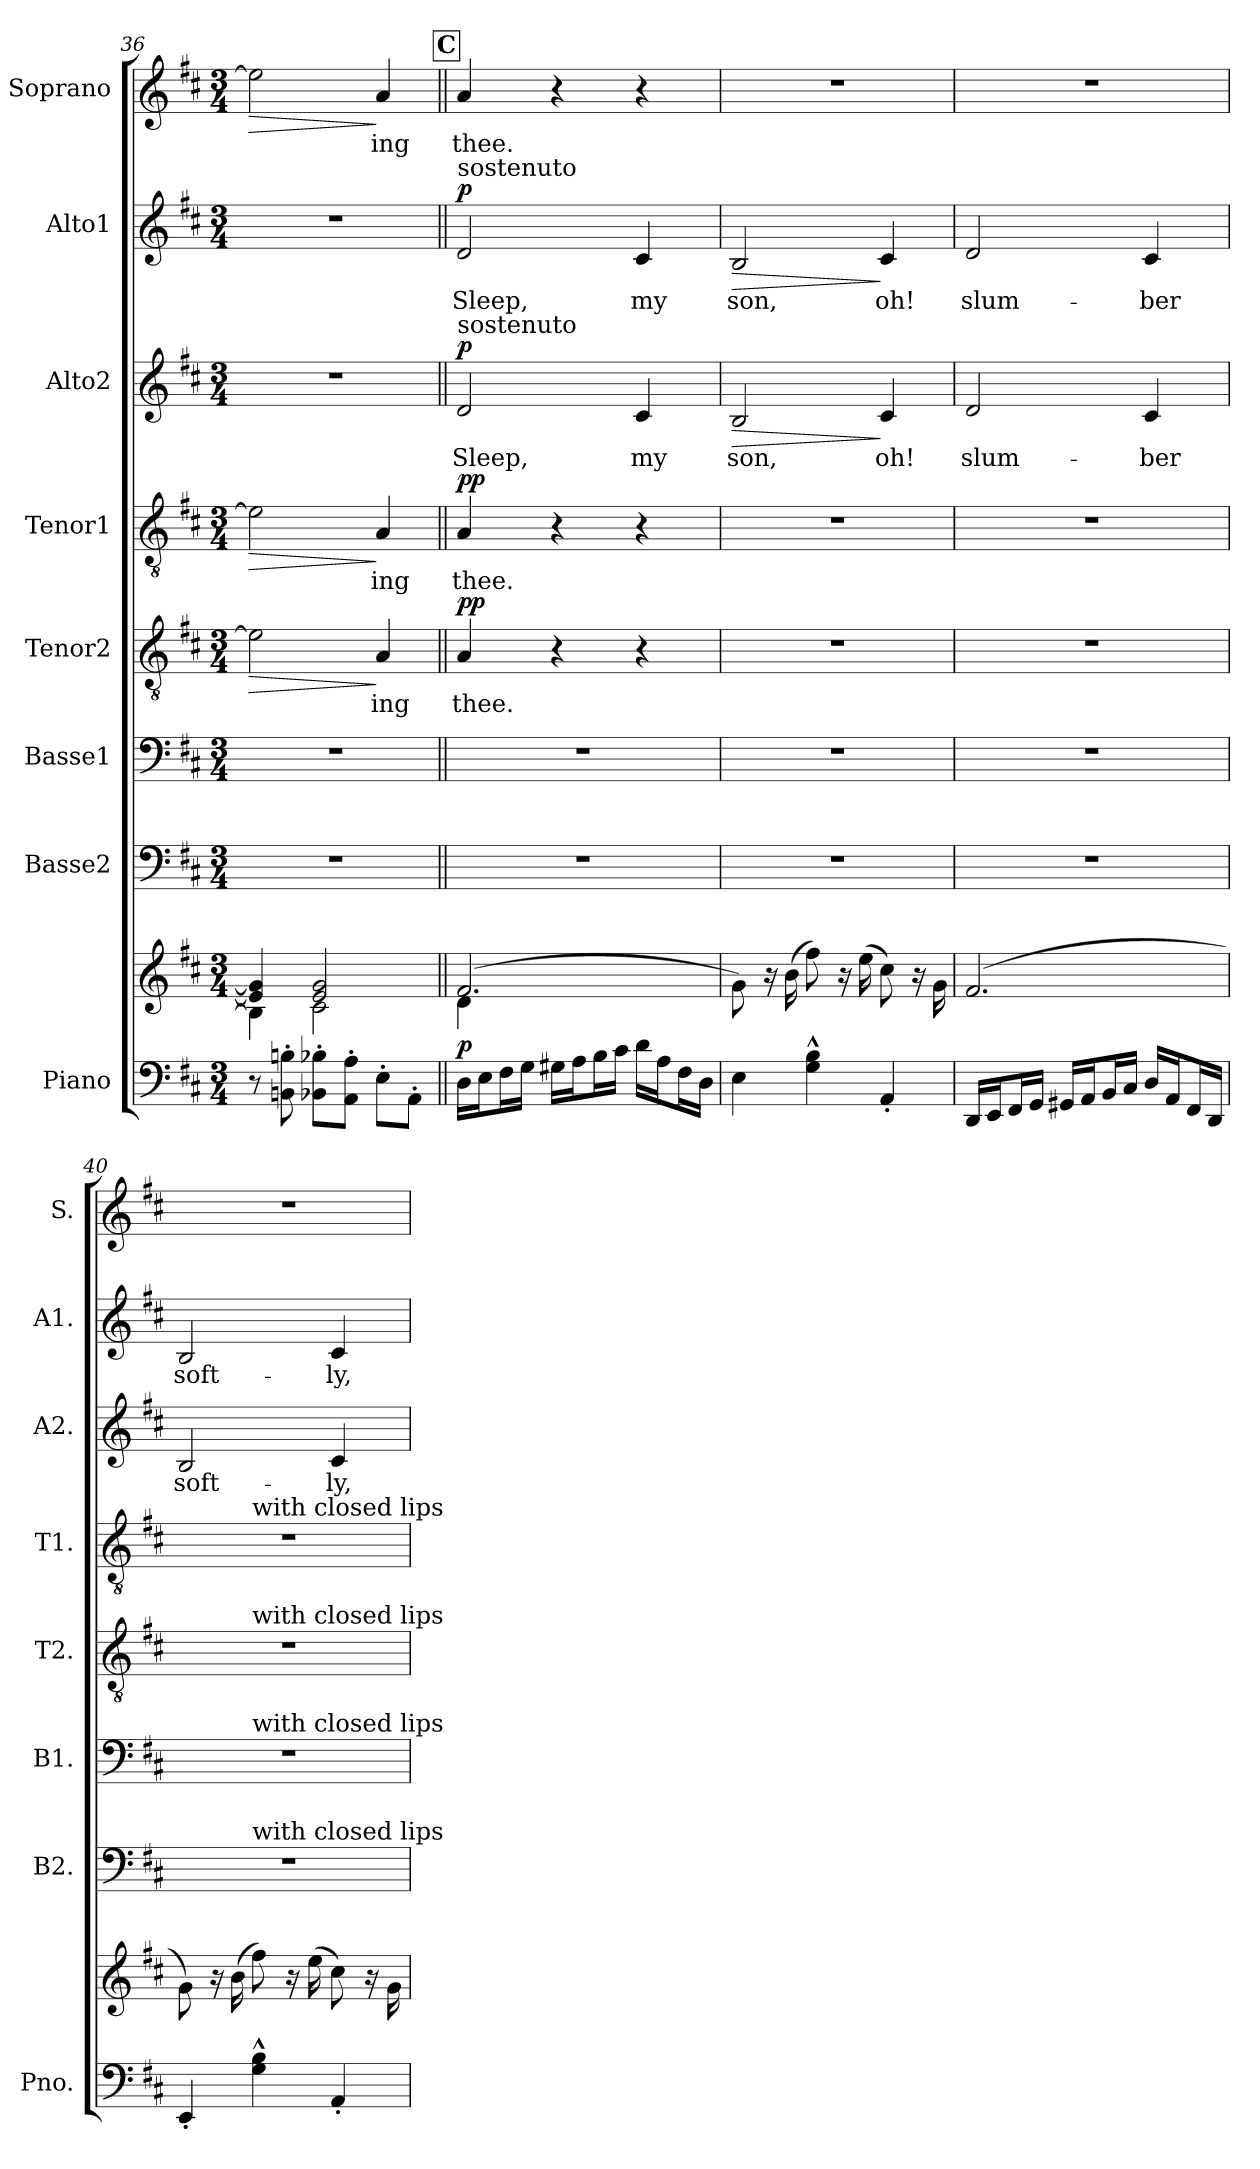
**kern	**kern	**dynam	**kern	**kern	**kern	**text	**dynam	**kern	**text	**dynam	**kern	**text	**dynam	**kern	**text	**dynam	**kern	**text	**dynam
*part8	*part8	*part8	*part7	*part6	*part5	*part5	*part5	*part4	*part4	*part4	*part3	*part3	*part3	*part2	*part2	*part2	*part1	*part1	*part1
*staff9	*staff8	*staff8/9	*staff7	*staff6	*staff5	*staff5	*staff5	*staff4	*staff4	*staff4	*staff3	*staff3	*staff3	*staff2	*staff2	*staff2	*staff1	*staff1	*staff1
*I"Piano	*	*	*I"Basse2	*I"Basse1	*I"Tenor2	*	*	*I"Tenor1	*	*	*I"Alto2	*	*	*I"Alto1	*	*	*I"Soprano	*	*
*I'Pno.	*	*	*I'B2.	*I'B1.	*I'T2.	*	*	*I'T1.	*	*	*I'A2.	*	*	*I'A1.	*	*	*I'S.	*	*
*clefF4	*clefG2	*	*clefF4	*clefF4	*clefGv2	*	*	*clefGv2	*	*	*clefG2	*	*	*clefG2	*	*	*clefG2	*	*
*k[f#c#]	*k[f#c#]	*	*k[f#c#]	*k[f#c#]	*k[f#c#]	*	*	*k[f#c#]	*	*	*k[f#c#]	*	*	*k[f#c#]	*	*	*k[f#c#]	*	*
*D:	*D:	*	*D:	*D:	*D:	*	*	*D:	*	*	*D:	*	*	*D:	*	*	*D:	*	*
*M3/4	*M3/4	*	*M3/4	*M3/4	*M3/4	*	*	*M3/4	*	*	*M3/4	*	*	*M3/4	*	*	*M3/4	*	*
=36	=36	=36	=36	=36	=36	=36	=36	=36	=36	=36	=36	=36	=36	=36	=36	=36	=36	=36	=36
*	*^	*	*	*	*	*	*	*	*	*	*	*	*	*	*	*	*	*	*
!	!	!	!	!	!	!	!	!LO:HP:b	!	!	!LO:HP:b	!	!	!	!	!	!	!	!	!LO:HP:b
8r	4e/] 4g/]	4B#\]	.	2.r	2.r	2e\]	.	>	2e\]	.	>	2.r	.	.	2.r	.	.	2ee\]	.	>
8BBn\'> 8Bn\'>	.	.	.	.	.	.	.	.	.	.	.	.	.	.	.	.	.	.	.	.
8BB-X'>\ 8B-X'>\L	2e/ 2g/	2c#\	.	.	.	.	.	.	.	.	.	.	.	.	.	.	.	.	.	.
8AA'>\ 8A'>\J	.	.	.	.	.	.	.	.	.	.	.	.	.	.	.	.	.	.	.	.
!	!	!	!	!	!	!	!LO:LY:b	!	!	!LO:LY:b	!	!	!	!	!	!	!	!	!LO:LY:b	!
8E'>\L	.	.	.	.	.	4A/	-ing	]	4A/	-ing	]	.	.	.	.	.	.	4a/	-ing	]
8AA'<\J	.	.	.	.	.	.	.	.	.	.	.	.	.	.	.	.	.	.	.	.
!!LO:REH:place=s1:a:B:fs=20.1:t=C
=37||	=37||	=37||	=37||	=37||	=37||	=37||	=37||	=37||	=37||	=37||	=37||	=37||	=37||	=37||	=37||	=37||	=37||	=37||	=37||	=37||
!	!	!	!	!	!	!	!	!	!	!	!	!	!	!	!LO:TX:a:t=sostenuto	!	!	!	!	!
!	!	!	!	!	!	!	!	!	!	!	!	!LO:TX:a:t=sostenuto	!	!	!	!	!	!	!	!
!	!	!	!LO:DY:a=2	!	!	!	!LO:LY:b	!LO:DY:a	!	!LO:LY:b	!LO:DY:a	!	!LO:LY:b	!LO:DY:b	!	!LO:LY:b	!LO:DY:b	!	!LO:LY:b	!
16D\LL	(>2.f#/	4d\	p	2.r	2.r	4A/	thee.	pp	4A/	thee.	pp	2d/	Sleep,	p	2d/	Sleep,	p	4a/	thee.	.
16E\J	.	.	.	.	.	.	.	.	.	.	.	.	.	.	.	.	.	.	.	.
16F#\L	.	.	.	.	.	.	.	.	.	.	.	.	.	.	.	.	.	.	.	.
16G\JJ	.	.	.	.	.	.	.	.	.	.	.	.	.	.	.	.	.	.	.	.
16G#X\LL	.	2ryy	.	.	.	4r	.	.	4r	.	.	.	.	.	.	.	.	4r	.	.
16A\J	.	.	.	.	.	.	.	.	.	.	.	.	.	.	.	.	.	.	.	.
16B\L	.	.	.	.	.	.	.	.	.	.	.	.	.	.	.	.	.	.	.	.
16c#\JJ	.	.	.	.	.	.	.	.	.	.	.	.	.	.	.	.	.	.	.	.
!	!	!	!	!	!	!	!	!	!	!	!	!	!LO:LY:b	!	!	!LO:LY:b	!	!	!	!
16d\LL	.	.	.	.	.	4r	.	.	4r	.	.	4c#/	my	.	4c#/	my	.	4r	.	.
16A\J	.	.	.	.	.	.	.	.	.	.	.	.	.	.	.	.	.	.	.	.
16F#\L	.	.	.	.	.	.	.	.	.	.	.	.	.	.	.	.	.	.	.	.
16D\JJ	.	.	.	.	.	.	.	.	.	.	.	.	.	.	.	.	.	.	.	.
*	*v	*v	*	*	*	*	*	*	*	*	*	*	*	*	*	*	*	*	*	*
=38	=38	=38	=38	=38	=38	=38	=38	=38	=38	=38	=38	=38	=38	=38	=38	=38	=38	=38	=38
!	!	!	!	!	!	!	!	!	!	!	!	!LO:LY:b	!LO:HP:b	!	!LO:LY:b	!LO:HP:b	!	!	!
4E\	8g\)	.	2.r	2.r	2.r	.	.	2.r	.	.	2B/	son,	>	2B/	son,	>	2.r	.	.
.	16r	.	.	.	.	.	.	.	.	.	.	.	.	.	.	.	.	.	.
.	(>16b\	.	.	.	.	.	.	.	.	.	.	.	.	.	.	.	.	.	.
4G\^^ 4B\^^	8ff#\)	.	.	.	.	.	.	.	.	.	.	.	.	.	.	.	.	.	.
.	16r	.	.	.	.	.	.	.	.	.	.	.	.	.	.	.	.	.	.
.	(>16ee\	.	.	.	.	.	.	.	.	.	.	.	.	.	.	.	.	.	.
!	!	!	!	!	!	!	!	!	!	!	!	!LO:LY:b	!	!	!LO:LY:b	!	!	!	!
4AA'</	8cc#\)	.	.	.	.	.	.	.	.	.	4c#/	oh!	]	4c#/	oh!	]	.	.	.
.	16r	.	.	.	.	.	.	.	.	.	.	.	.	.	.	.	.	.	.
.	16g\	.	.	.	.	.	.	.	.	.	.	.	.	.	.	.	.	.	.
=39	=39	=39	=39	=39	=39	=39	=39	=39	=39	=39	=39	=39	=39	=39	=39	=39	=39	=39	=39
!	!	!	!	!	!	!	!	!	!	!	!	!LO:LY:b	!	!	!LO:LY:b	!	!	!	!
16DD/LL	(<2.f#/	.	2.r	2.r	2.r	.	.	2.r	.	.	2d/	slum-	.	2d/	slum-	.	2.r	.	.
16EE/J	.	.	.	.	.	.	.	.	.	.	.	.	.	.	.	.	.	.	.
16FF#/L	.	.	.	.	.	.	.	.	.	.	.	.	.	.	.	.	.	.	.
16GG/JJ	.	.	.	.	.	.	.	.	.	.	.	.	.	.	.	.	.	.	.
16GG#X/LL	.	.	.	.	.	.	.	.	.	.	.	.	.	.	.	.	.	.	.
16AA/J	.	.	.	.	.	.	.	.	.	.	.	.	.	.	.	.	.	.	.
16BB/L	.	.	.	.	.	.	.	.	.	.	.	.	.	.	.	.	.	.	.
16C#/JJ	.	.	.	.	.	.	.	.	.	.	.	.	.	.	.	.	.	.	.
!	!	!	!	!	!	!	!	!	!	!	!	!LO:LY:b	!	!	!LO:LY:b	!	!	!	!
16D/LL	.	.	.	.	.	.	.	.	.	.	4c#/	-ber	.	4c#/	-ber	.	.	.	.
16AA/J	.	.	.	.	.	.	.	.	.	.	.	.	.	.	.	.	.	.	.
16FF#/L	.	.	.	.	.	.	.	.	.	.	.	.	.	.	.	.	.	.	.
16DD/JJ	.	.	.	.	.	.	.	.	.	.	.	.	.	.	.	.	.	.	.
=40	=40	=40	=40	=40	=40	=40	=40	=40	=40	=40	=40	=40	=40	=40	=40	=40	=40	=40	=40
!	!	!	!	!	!	!	!	!	!	!	!	!LO:LY:b	!	!	!LO:LY:b	!	!	!	!
*	*	*	*^	*^	*^	*	*	*^	*	*	*	*	*	*	*	*	*	*	*
4EE'</	8g\)	.	2.r	4ryy	2.r	4ryy	2.r	4ryy	.	.	2.r	4ryy	.	.	2B/	soft-	.	2B/	soft-	.	2.r	.	.
.	16r	.	.	.	.	.	.	.	.	.	.	.	.	.	.	.	.	.	.	.	.	.	.
.	(>16b\	.	.	.	.	.	.	.	.	.	.	.	.	.	.	.	.	.	.	.	.	.	.
!	!	!	!	!	!	!	!	!	!	!	!	!LO:TX:a:t=with closed lips	!	!	!	!	!	!	!	!	!	!	!
!	!	!	!	!	!	!	!	!LO:TX:a:t=with closed lips	!	!	!	!	!	!	!	!	!	!	!	!	!	!	!
!	!	!	!	!	!	!LO:TX:a:t=with closed lips	!	!	!	!	!	!	!	!	!	!	!	!	!	!	!	!	!
!	!	!	!	!LO:TX:a:t=with closed lips	!	!	!	!	!	!	!	!	!	!	!	!	!	!	!	!	!	!	!
4G\^^ 4B\^^	8ff#\)	.	.	2ryy	.	2ryy	.	2ryy	.	.	.	2ryy	.	.	.	.	.	.	.	.	.	.	.
.	16r	.	.	.	.	.	.	.	.	.	.	.	.	.	.	.	.	.	.	.	.	.	.
.	(>16ee\	.	.	.	.	.	.	.	.	.	.	.	.	.	.	.	.	.	.	.	.	.	.
!	!	!	!	!	!	!	!	!	!	!	!	!	!	!	!	!LO:LY:b	!	!	!LO:LY:b	!	!	!	!
4AA'</	8cc#\)	.	.	.	.	.	.	.	.	.	.	.	.	.	4c#/	-ly,	.	4c#/	-ly,	.	.	.	.
.	16r	.	.	.	.	.	.	.	.	.	.	.	.	.	.	.	.	.	.	.	.	.	.
.	16g\	.	.	.	.	.	.	.	.	.	.	.	.	.	.	.	.	.	.	.	.	.	.
*	*	*	*v	*v	*	*	*v	*v	*	*	*v	*v	*	*	*	*	*	*	*	*	*	*	*
*	*	*	*	*v	*v	*	*	*	*	*	*	*	*	*	*	*	*	*	*	*
=	=	=	=	=	=	=	=	=	=	=	=	=	=	=	=	=	=	=	=
*-	*-	*-	*-	*-	*-	*-	*-	*-	*-	*-	*-	*-	*-	*-	*-	*-	*-	*-	*-
